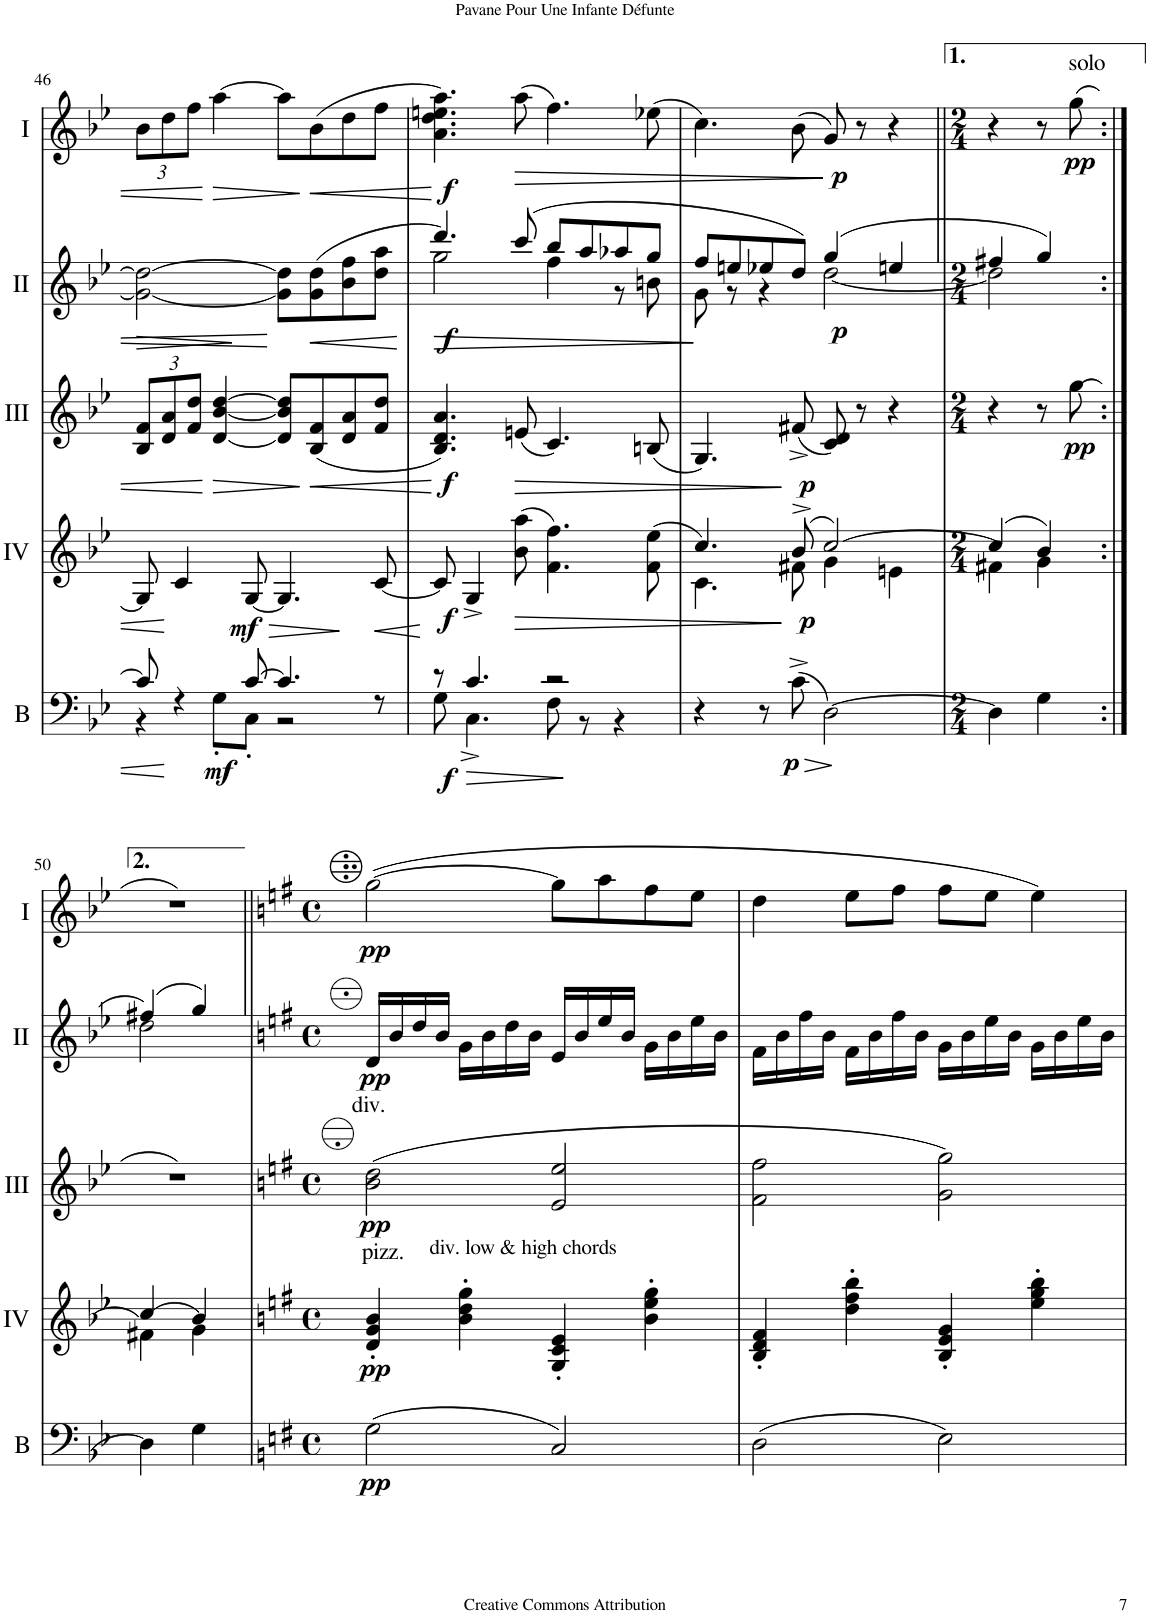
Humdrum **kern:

**kern	**dynam	**kern	**dynam	**kern	**dynam	**kern	**dynam	**kern	**dynam
*part5	*part5	*part4	*part4	*part3	*part3	*part2	*part2	*part1	*part1
*staff5	*staff5	*staff4	*staff4	*staff3	*staff3	*staff2	*staff2	*staff1	*staff1
*I"Bass	*	*I"Acc. 4	*	*I"Acc. 3	*	*I"Acc. 2	*	*I"Acc. 1	*
*I'B	*	*	*	*	*	*	*	*	*
!!LO:PB:g=z
*clefF4	*	*clefG2	*	*clefG2	*	*clefG2	*	*clefG2	*
*Trd7c12	*	*Trd7c12	*	*	*	*	*	*	*
*k[b-e-]	*	*k[b-e-]	*	*k[b-e-]	*	*k[b-e-]	*	*k[b-e-]	*
*M4/4	*	*M4/4	*	*M4/4	*	*M4/4	*	*M4/4	*
*met(c)	*	*met(c)	*	*met(c)	*	*met(c)	*	*met(c)	*
=46	=46	=46	=46	=46	=46	=46	=46	=46	=46
*^	*	*	*	*	*	*	*	*	*
*	*	*	*	*	*Xbrackettup	*	*	*	*	*
!	!	!	!	!	!	!	!	!LO:HP:b	!	!
*	*	*	*	*	*	*	*	*	*Xbrackettup	*
8c/]	4r	.	8G/]	.	12B-/ 12f/L	.	2g\_ 2dd\_	>	12b-\L	.
.	.	.	.	.	12d/ 12a/	.	.	.	12dd\	.
4r	.	.	4c/	.	.	.	.	.	.	.
.	.	.	.	.	12f/ 12dd/J	.	.	.	12ff\J	.
!	!	!LO:DY:b	!	!	!	!LO:HP:b	!	!	!	!LO:HP:b
.	8G'\L	mf	.	.	[4d/ [4b-/ [4dd/	>	.	.	[4aa\	>
!	!	!	!	!LO:HP:b	!	!	!	!	!	!
!	!	!	!	!LO:DY:n=1:b	!	!	!	!	!	!
[8c/	8C'\J	.	[8G/	> mf	.	.	.	.	.	.
4.c/]	2r	.	4.G/]	.	8d/] 8b-/] 8dd/]L	.	8g\] 8dd\]L	.	8aa\L]	.
!	!	!	!	!	!	!LO:HP:n=1:b	!	!LO:HP:n=1:b	!	!LO:HP:n=1:b
.	.	.	.	.	(8B-/ 8f/	] <	(8g\ 8dd\	] <	(8b-\	] <
.	.	.	.	.	8d/ 8a/	.	8b-\ 8ff\	.	8dd\	.
!	!	!	!	!LO:HP:n=1:b	!	!	!	!	!	!
8r	.	.	[8c/	] <	8f/ 8dd/J	.	8dd\ 8aa\J	.	8ff\J	.
*v	*v	*	*	*	*	*	*	*	*	*
.	.	.	.	.	[	.	[	.	[
=47	=47	=47	=47	=47	=47	=47	=47	=47	=47
*^	*	*	*	*	*	*	*	*	*
!	!	!LO:DY:b	!	!LO:DY:b	!	!LO:DY:b	!	!LO:HP:b	!	!
*	*	*	*	*	*	*	*^	*	*	*
!	!	!	!	!	!	!	!	!	!LO:DY:n=1:b	!	!LO:DY:b
8r	8G\	f	8c/]	f	4.B-/ 4.d/ 4.a/)	f	4.ddd/)	2gg\	> f	4.a\ 4.dd\ 4.een\ 4.aa\)	f
!	!	!LO:HP:b	!	!	!	!	!	!	!	!	!
4.c/	4.C^\	>	4G^/	[	.	.	.	.	.	.	.
!	!	!	!	!LO:HP:b	!	!LO:HP:b	!	!	!	!	!LO:HP:b
.	.	.	(8b-\ 8aa\	>	(8en/	>	(8ccc/	.	.	(8aa\	>
2r	8F\	.	4.f\ 4.ff\)	.	4.c/)	.	8bb-/L	4ff\	.	4.ff\)	.
.	8r	.	.	.	.	.	8aa/	.	.	.	.
.	4r	.	.	.	.	.	8aa-X/	8r	.	.	.
.	.	.	(8f\ 8ee-\	.	(8Bn/	.	8gg/J	8bn\	.	(8ee-X\	.
*v	*v	*	*	*	*	*	*v	*v	*	*	*
.	]	.	.	.	.	.	.	.	.
=48	=48	=48	=48	=48	=48	=48	=48	=48	=48
*	*	*^	*	*	*	*^	*	*	*
4r	.	4.cc/)	4.c\	.	4.G/)	.	8ff/L	8g\	.	4.cc\)	.
.	.	.	.	.	.	.	8een/	8r	]	.	.
8r	.	.	.	.	.	.	8ee-X/	4r	.	.	.
!	!LO:HP:b	!	!	!	!	!	!	!	!	!	!
!	!LO:DY:n=1:b	!	!	!LO:DY:n=1:b	!	!LO:DY:n=1:b	!	!	!	!	!
(8c^\	> p	(8b-^/	8f#X\	] p	(8f#X^/	] p	8dd/J)	.	.	(8b-\	.
!	!	!	!	!	!	!	!	!	!LO:DY:b	!	!LO:DY:n=1:b
[2D\)	]	[2cc/)	4g\	.	8c/ 8d/)	.	(4gg/	[2dd\	p	8g/)	] p
.	.	.	.	.	8r	.	.	.	.	8r	.
.	.	.	4en\	.	4r	.	4een/	.	.	4r	.
=49||	=49||	=49||	=49||	=49||	=49||	=49||	=49||	=49||	=49||	=49||	=49||
*M2/4	*	*M2/4	*	*	*M2/4	*	*M2/4	*	*	*M2/4	*
4D\]	.	(4cc/]	4f#X\	.	4r	.	4ff#X/	2dd\]	.	4r	.
4G\	.	4b-/)	4g\	.	8r	.	4gg/)	.	.	8r	.
!	!	!	!	!	!	!	!	!	!	!LO:TX:a:t=solo	!
!	!	!	!	!	!	!LO:DY:b	!	!	!	!	!LO:DY:b
.	.	.	.	.	(8gg\	pp	.	.	.	(8gg\	pp
!!LO:LB:g=z
=50:|!	=50:|!	=50:|!	=50:|!	=50:|!	=50:|!	=50:|!	=50:|!	=50:|!	=50:|!	=50:|!	=50:|!
(4D\	.	((4cc/	4f#X\	.	2r)	.	((4ff#X/	2dd\	.	2r)	.
4G\)	.	4b-/))	4g\	.	.	.	4gg/))	.	.	.	.
*	*	*v	*v	*	*	*	*v	*v	*	*	*
=51||	=51||	=51||	=51||	=51||	=51||	=51||	=51||	=51||	=51||
*k[f#]	*	*k[f#]	*	*k[f#]	*	*k[f#]	*	*k[f#]	*
*M4/4	*	*M4/4	*	*M4/4	*	*M4/4	*	*M4/4	*
*met(c)	*	*met(c)	*	*met(c)	*	*met(c)	*	*met(c)	*
*	*	*^	*	*	*	*	*	*	*
!	!	!	!	!	!LO:TX:a:t=div.	!	!	!	!	!
!	!	!LO:TX:a:t=pizz.	!	!	!	!	!	!	!	!
!	!	!LO:TX:a:t=div. low & high chords	!	!	!	!	!	!	!	!
!	!LO:DY:b	!	!	!LO:DY:b	!	!LO:DY:b	!	!LO:DY:b	!	!LO:DY:b
*	*	*v	*v	*	*	*	*	*	*	*
(2G\	pp	4d/' 4g/' 4b/'	pp	(2b\ 2dd\	pp	16d/LL	pp	([2gg\	pp
.	.	.	.	.	.	16b/	.	.	.
.	.	.	.	.	.	16dd/	.	.	.
.	.	.	.	.	.	16b/JJ	.	.	.
.	.	4b\' 4dd\' 4gg\'	.	.	.	16g\LL	.	.	.
.	.	.	.	.	.	16b\	.	.	.
.	.	.	.	.	.	16dd\	.	.	.
.	.	.	.	.	.	16b\JJ	.	.	.
2C/)	.	4G/' 4c/' 4e/'	.	2e/ 2ee/	.	16e/LL	.	8gg\L]	.
.	.	.	.	.	.	16b/	.	.	.
.	.	.	.	.	.	16ee/	.	8aa\	.
.	.	.	.	.	.	16b/JJ	.	.	.
.	.	4b\' 4ee\' 4gg\'	.	.	.	16g\LL	.	8ff#\	.
.	.	.	.	.	.	16b\	.	.	.
.	.	.	.	.	.	16ee\	.	8ee\J	.
.	.	.	.	.	.	16b\JJ	.	.	.
=52	=52	=52	=52	=52	=52	=52	=52	=52	=52
(2D\	.	4B/' 4d/' 4f#/'	.	2f#\ 2ff#\	.	16f#\LL	.	4dd\	.
.	.	.	.	.	.	16b\	.	.	.
.	.	.	.	.	.	16ff#\	.	.	.
.	.	.	.	.	.	16b\JJ	.	.	.
.	.	4dd\' 4ff#\' 4bb\'	.	.	.	16f#\LL	.	8ee\L	.
.	.	.	.	.	.	16b\	.	.	.
.	.	.	.	.	.	16ff#\	.	8ff#\J	.
.	.	.	.	.	.	16b\JJ	.	.	.
2E\)	.	4B/' 4e/' 4g/'	.	2g\ 2gg\)	.	16g\LL	.	8ff#\L	.
.	.	.	.	.	.	16b\	.	.	.
.	.	.	.	.	.	16ee\	.	8ee\J	.
.	.	.	.	.	.	16b\JJ	.	.	.
.	.	4ee\' 4gg\' 4bb\'	.	.	.	16g\LL	.	4ee\)	.
.	.	.	.	.	.	16b\	.	.	.
.	.	.	.	.	.	16ee\	.	.	.
.	.	.	.	.	.	16b\JJ	.	.	.
=	=	=	=	=	=	=	=	=	=
*-	*-	*-	*-	*-	*-	*-	*-	*-	*-
